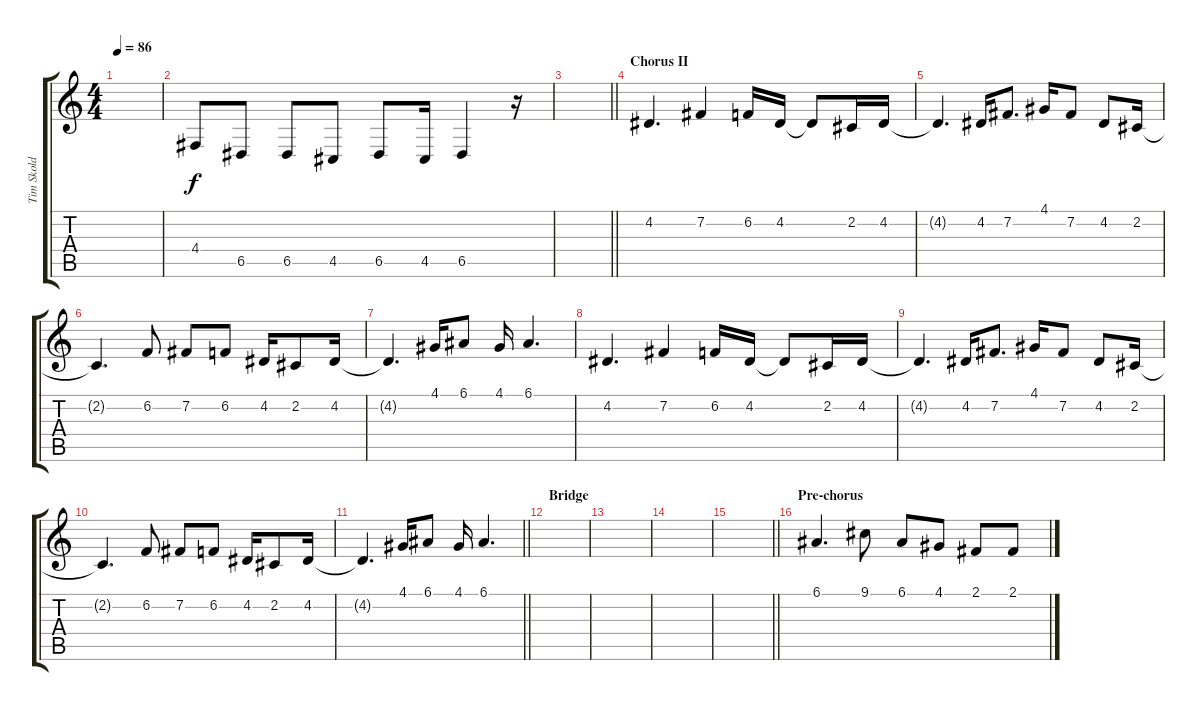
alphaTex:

\track ("Tim Skold VI" "Tim Skold ") {instrument acousticgrandpiano}
\staff {score tabs}
\tuning (E4 B3 G3 D3 A2 E2) {hide}
\ts (4 4)
\tempo 86
\clef g2
\ks c
|
4.4.8 6.5.8 6.5.8 4.5.8 6.5.8 4.5.16 6.5.4 r.16 |
\barLineRight lightlight
|
\section ("" "Chorus II")
4.2.4{d} 7.2.4 6.2.16 4.2.16 4.2{t}.8 2.2.16 4.2.16 |
4.2{t}.4{d} 4.2.16 7.2.8{d} 4.1.16 7.2.8 4.2.8 2.2.16 |
2.2{t}.4{d} 6.2.8 7.2.8 6.2.8 4.2.16 2.2.8 4.2.16 |
4.2{t}.4{d} 4.1.16 6.1.8 4.1.16 6.1.4{d} |
4.2.4{d} 7.2.4 6.2.16 4.2.16 4.2{t}.8 2.2.16 4.2.16 |
4.2{t}.4{d} 4.2.16 7.2.8{d} 4.1.16 7.2.8 4.2.8 2.2.16 |
2.2{t}.4{d} 6.2.8 7.2.8 6.2.8 4.2.16 2.2.8 4.2.16 |
\barLineRight lightlight
4.2{t}.4{d} 4.1.16 6.1.8 4.1.16 6.1.4{d} |
\section ("" "Bridge")
|
|
|
\barLineRight lightlight
|
\section ("" "Pre-chorus")
6.1.4{d} 9.1.8 6.1.8 4.1.8 2.1.8 2.1.8
